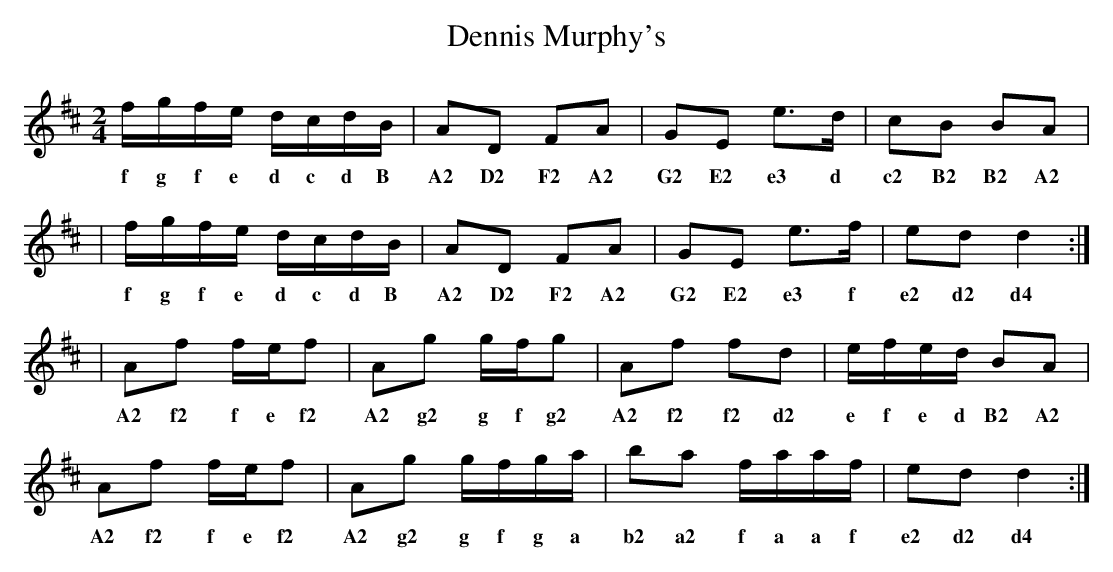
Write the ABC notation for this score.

X:1
T: Dennis Murphy's
M: 2/4
L: 1/16
K: Dmaj
fgfe dcdB|A2D2 F2A2|G2E2 e3d|c2B2 B2A2|
w: f g f e d c d B A2 D2 F2 A2 G2 E2 e3 d c2 B2 B2 A2
|fgfe dcdB|A2D2 F2A2|G2E2 e3f|e2d2d4:|
w: f g f e d c d B A2 D2 F2 A2 G2 E2 e3 f e2 d2 d4
|A2f2 fef2|A2g2 gfg2|A2f2 f2d2|efed B2A2|
w: A2 f2 f e f2 A2 g2 g f g2 A2 f2 f2 d2 e f e d B2 A2
A2f2 fef2|A2g2 gfga|b2a2 faaf| e2d2d4:|
w: A2 f2 f e f2 A2 g2 g f g a b2 a2 f a a f e2 d2 d4
